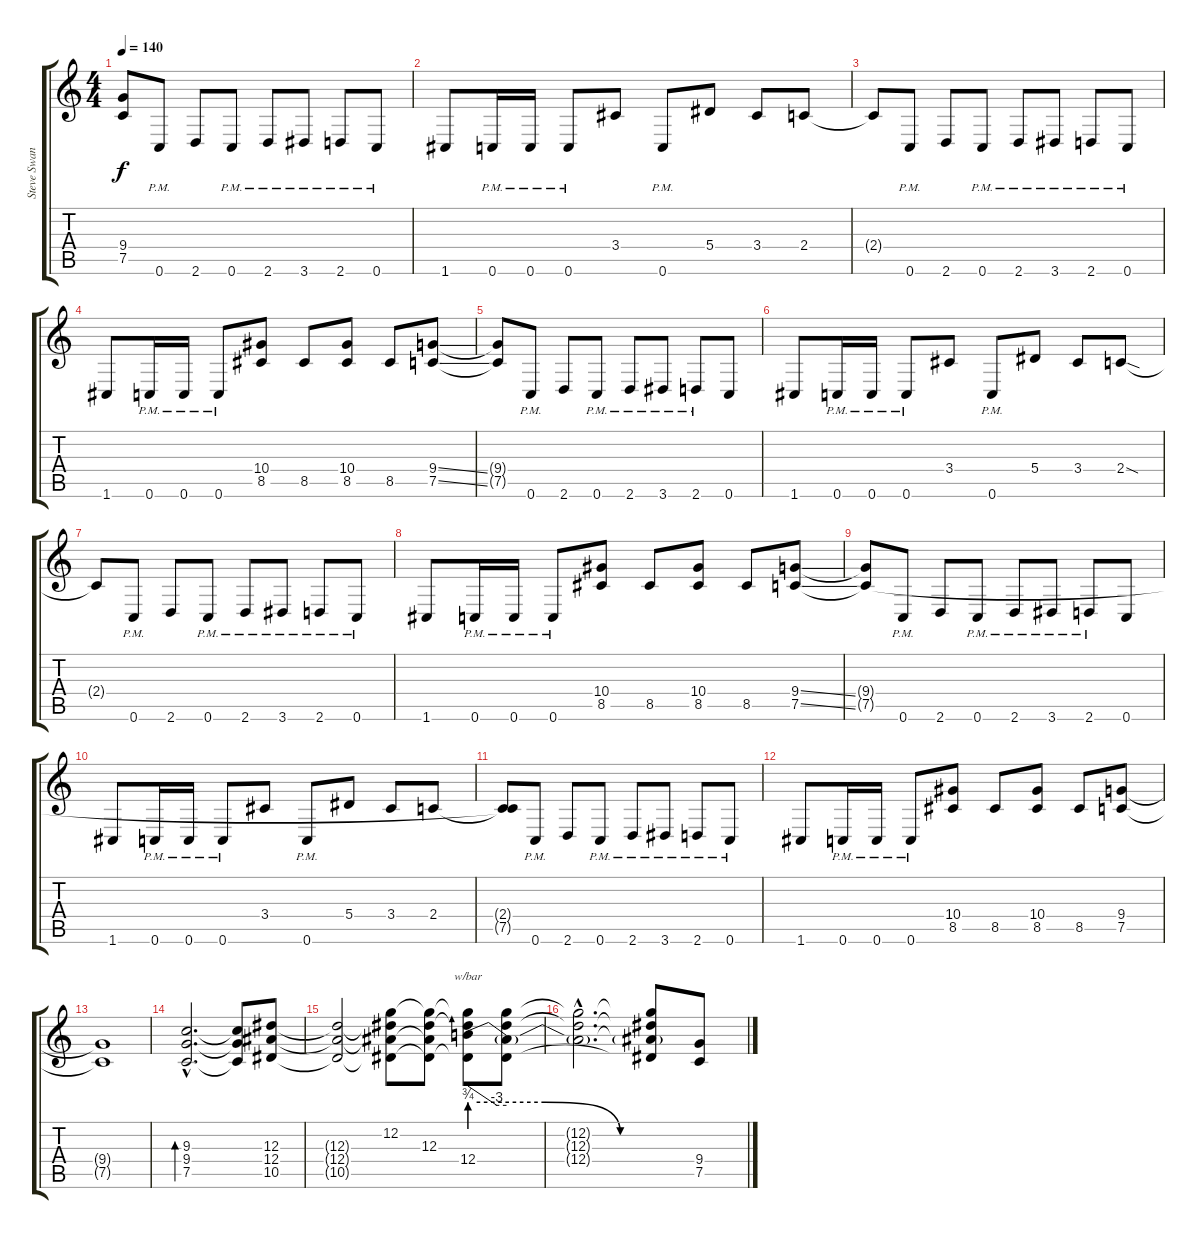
\track ("Steve Swanson(Rhytm Guitar)" "Steve Swan") {instrument distortionguitar}
\staff {score tabs}
\tuning (C4 G3 Eb3 Bb2 F2 C2) {hide}
\ts (4 4)
\tempo 140
\clef g2
\ks c
(9.4{t} 7.5{t}).8{dy f} 0.6{pm}.8 2.6.8 0.6{pm}.8 2.6{pm}.8 3.6{pm}.8 2.6{pm}.8 0.6{pm}.8 |
1.6.8 0.6{pm}.16 0.6{pm}.16 0.6{pm}.8 3.4.8 0.6{pm}.8 5.4.8 3.4.8 2.4.8 |
2.4{t}.8 0.6{pm}.8 2.6.8 0.6{pm}.8 2.6{pm}.8 3.6{pm}.8 2.6{pm}.8 0.6{pm}.8 |
1.6.8 0.6{pm}.16 0.6{pm}.16 0.6{pm}.8 (10.4 8.5).8 8.5.8 (10.4 8.5).8 8.5.8 (9.4{ss} 7.5{ss}).8 |
(9.4{t} 7.5{t}).8 0.6{pm}.8 2.6.8 0.6{pm}.8 2.6{pm}.8 3.6{pm}.8 2.6{pm}.8 0.6.8 |
1.6.8 0.6{pm}.16 0.6{pm}.16 0.6{pm}.8 3.4.8 0.6{pm}.8 5.4.8 3.4.8 2.4{sod}.8 |
2.4{t}.8 0.6{pm}.8 2.6.8 0.6{pm}.8 2.6{pm}.8 3.6{pm}.8 2.6{pm}.8 0.6{pm}.8 |
1.6.8 0.6{pm}.16 0.6{pm}.16 0.6{pm}.8 (10.4 8.5).8 8.5.8 (10.4 8.5).8 8.5.8 (9.4{ss} 7.5{ss}).8 |
(9.4{t} 7.5{t}).8 0.6{pm}.8 2.6.8 0.6{pm}.8 2.6{pm}.8 3.6{pm}.8 2.6{pm}.8 0.6.8 |
1.6.8 0.6{pm}.16 0.6{pm}.16 0.6{pm}.8 3.4.8 0.6{pm}.8 5.4.8 3.4.8 2.4.8 |
(2.4{t} 7.5{t}).8 0.6{pm}.8 2.6.8 0.6{pm}.8 2.6{pm}.8 3.6{pm}.8 2.6{pm}.8 0.6{pm}.8 |
1.6.8 0.6{pm}.16 0.6{pm}.16 0.6{pm}.8 (10.4 8.5).8 8.5.8 (10.4 8.5).8 8.5.8 (9.4 7.5).8 |
(9.4{t} 7.5{t}).1 |
(9.3{hac} 9.4{hac} 7.5{hac}).2{d bd 480} (9.3{t} 9.4{t} 7.5{t}).8 (12.3 12.4 10.5).8 |
(12.3{t} 12.4{t} 10.5{t}).2 (12.2 12.3{t} 12.4{t} 10.5{t}).8 (12.2{t} 12.3 12.4{t} 10.5{t}).8 (12.2{t} 12.3{t} 12.4{be (custom 0 3 20 3 40 0 60 0)} 10.5{t}).8{tbe (custom default 0 0 45 -12 60 -12)} (12.2{t} 12.3{t} 12.4{t} 10.5{t}).8 |
(12.2{hac t} 12.3{hac t} 12.4{hac t}).2{d} (12.2{t} 12.3{t} 12.4{t} 10.5{t}).8 (9.4 7.5).8
